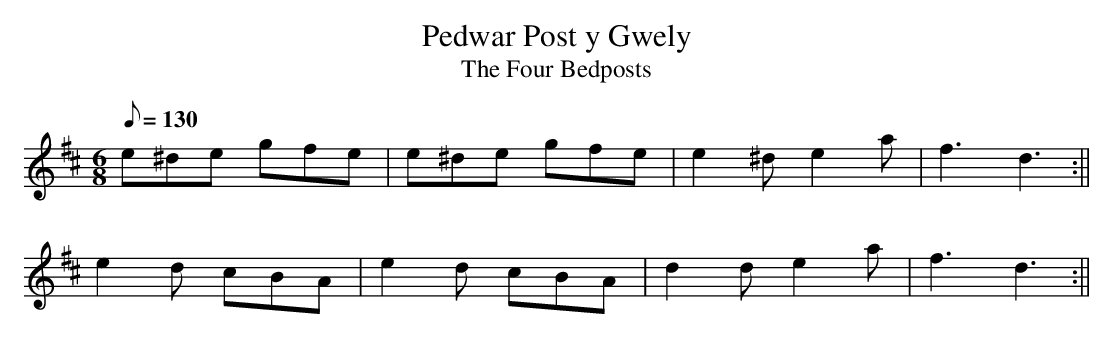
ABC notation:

X:1
T:Pedwar Post y Gwely
T:The Four Bedposts
M:6/8
L:1/8
Q:130
K:D
e^de gfe|e^de gfe|e2^de2a|f3d3:||
e2d cBA|e2d cBA|d2de2a|f3d3:||
